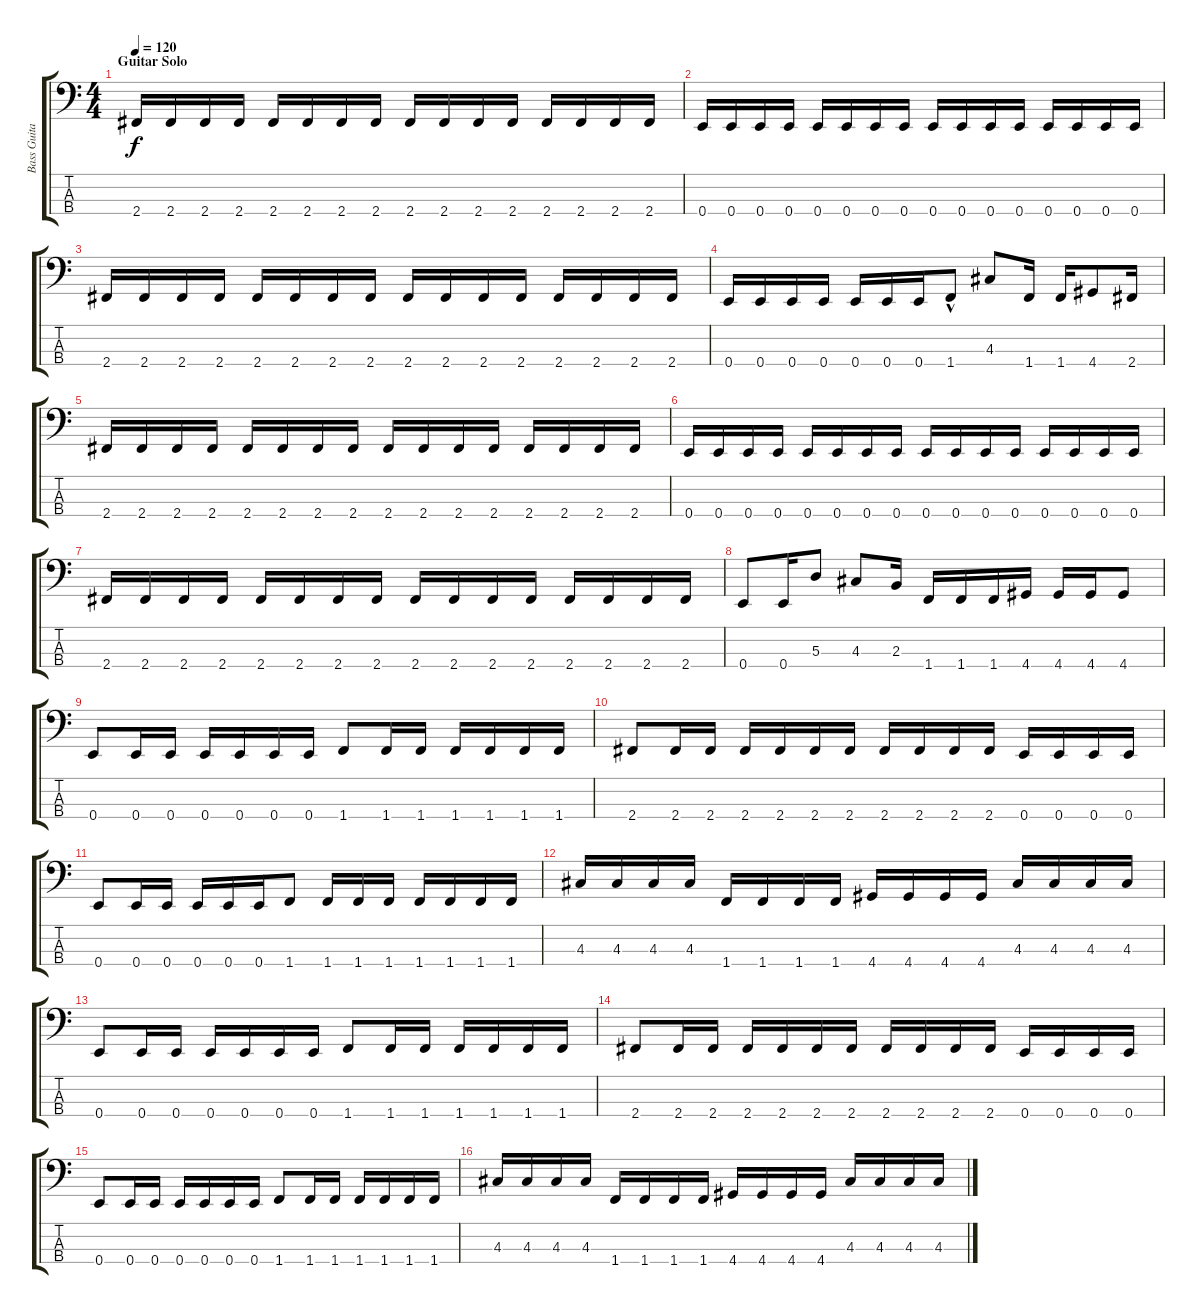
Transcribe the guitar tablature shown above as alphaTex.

\track ("Bass Guitar" "Bass Guita") {instrument electricbasspick}
\staff {score tabs}
\tuning (G2 D2 A1 E1) {hide}
\ts (4 4)
\section ("" "Guitar Solo")
\tempo 120
\clef f4
\ks c
2.4.16{dy f} 2.4.16 2.4.16 2.4.16 2.4.16 2.4.16 2.4.16 2.4.16 2.4.16 2.4.16 2.4.16 2.4.16 2.4.16 2.4.16 2.4.16 2.4.16 |
0.4.16 0.4.16 0.4.16 0.4.16 0.4.16 0.4.16 0.4.16 0.4.16 0.4.16 0.4.16 0.4.16 0.4.16 0.4.16 0.4.16 0.4.16 0.4.16 |
2.4.16 2.4.16 2.4.16 2.4.16 2.4.16 2.4.16 2.4.16 2.4.16 2.4.16 2.4.16 2.4.16 2.4.16 2.4.16 2.4.16 2.4.16 2.4.16 |
0.4.16 0.4.16 0.4.16 0.4.16 0.4.16 0.4.16 0.4.16 1.4{hac}.8 4.3.8 1.4.16 1.4.16 4.4.8 2.4.16 |
2.4.16 2.4.16 2.4.16 2.4.16 2.4.16 2.4.16 2.4.16 2.4.16 2.4.16 2.4.16 2.4.16 2.4.16 2.4.16 2.4.16 2.4.16 2.4.16 |
0.4.16 0.4.16 0.4.16 0.4.16 0.4.16 0.4.16 0.4.16 0.4.16 0.4.16 0.4.16 0.4.16 0.4.16 0.4.16 0.4.16 0.4.16 0.4.16 |
2.4.16 2.4.16 2.4.16 2.4.16 2.4.16 2.4.16 2.4.16 2.4.16 2.4.16 2.4.16 2.4.16 2.4.16 2.4.16 2.4.16 2.4.16 2.4.16 |
0.4.8 0.4.16 5.3.8 4.3.8 2.3.16 1.4.16 1.4.16 1.4.16 4.4.16 4.4.16 4.4.16 4.4.8 |
0.4.8 0.4.16 0.4.16 0.4.16 0.4.16 0.4.16 0.4.16 1.4.8 1.4.16 1.4.16 1.4.16 1.4.16 1.4.16 1.4.16 |
2.4.8 2.4.16 2.4.16 2.4.16 2.4.16 2.4.16 2.4.16 2.4.16 2.4.16 2.4.16 2.4.16 0.4.16 0.4.16 0.4.16 0.4.16 |
0.4.8 0.4.16 0.4.16 0.4.16 0.4.16 0.4.16 1.4.8 1.4.16 1.4.16 1.4.16 1.4.16 1.4.16 1.4.16 1.4.16 |
4.3.16 4.3.16 4.3.16 4.3.16 1.4.16 1.4.16 1.4.16 1.4.16 4.4.16 4.4.16 4.4.16 4.4.16 4.3.16 4.3.16 4.3.16 4.3.16 |
0.4.8 0.4.16 0.4.16 0.4.16 0.4.16 0.4.16 0.4.16 1.4.8 1.4.16 1.4.16 1.4.16 1.4.16 1.4.16 1.4.16 |
2.4.8 2.4.16 2.4.16 2.4.16 2.4.16 2.4.16 2.4.16 2.4.16 2.4.16 2.4.16 2.4.16 0.4.16 0.4.16 0.4.16 0.4.16 |
0.4.8 0.4.16 0.4.16 0.4.16 0.4.16 0.4.16 0.4.16 1.4.8 1.4.16 1.4.16 1.4.16 1.4.16 1.4.16 1.4.16 |
4.3.16 4.3.16 4.3.16 4.3.16 1.4.16 1.4.16 1.4.16 1.4.16 4.4.16 4.4.16 4.4.16 4.4.16 4.3.16 4.3.16 4.3.16 4.3.16
